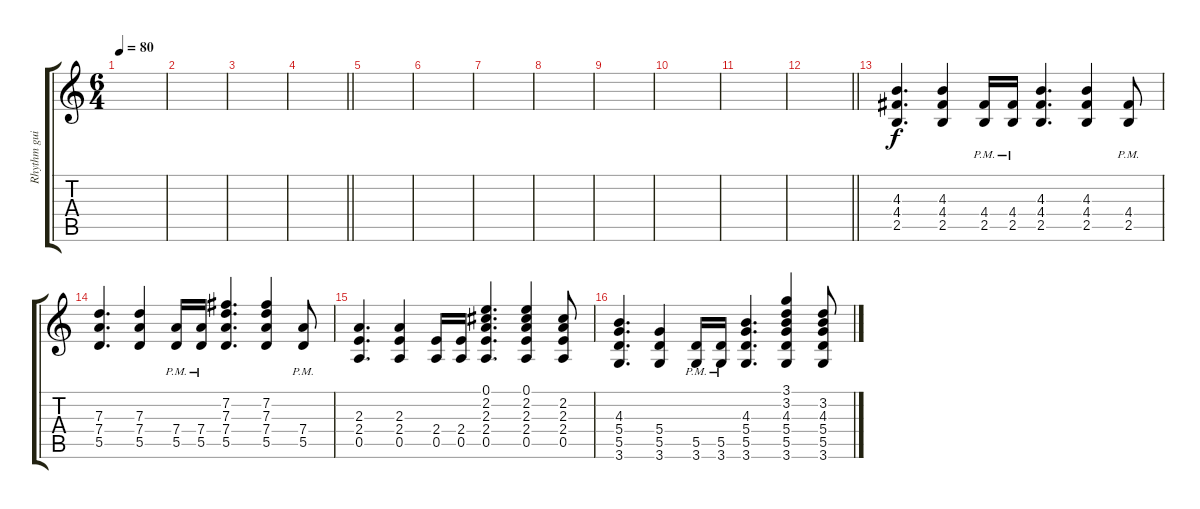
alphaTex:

\track ("Rhythm guitar" "Rhythm gui") {instrument distortionguitar}
\staff {score tabs}
\tuning (E4 B3 G3 D3 A2 E2) {hide}
\ts (6 4)
\tempo 80
\clef g2
\ks c
|
|
|
\barLineRight lightlight
|
\section ("" "")
|
|
|
|
|
|
|
\barLineRight lightlight
|
\section ("" "")
(4.3 4.4 2.5).4{d} (4.3 4.4 2.5).4 (4.4{pm} 2.5{pm}).16 (4.4{pm} 2.5{pm}).16 (4.3 4.4 2.5).4{d} (4.3 4.4 2.5).4 (4.4{pm} 2.5{pm}).8 |
(7.3 7.4 5.5).4{d} (7.3 7.4 5.5).4 (7.4{pm} 5.5{pm}).16 (7.4{pm} 5.5{pm}).16 (7.2 7.3 7.4 5.5).4{d} (7.2 7.3 7.4 5.5).4 (7.4{pm} 5.5{pm}).8 |
(2.3 2.4 0.5).4{d} (2.3 2.4 0.5).4 (2.4 0.5).16 (2.4 0.5).16 (0.1 2.2 2.3 2.4 0.5).4{d} (0.1 2.2 2.3 2.4 0.5).4 (2.2 2.3 2.4 0.5).8 |
(4.3 5.4 5.5 3.6).4{d} (5.4 5.5 3.6).4 (5.5{pm} 3.6{pm}).16 (5.5{pm} 3.6{pm}).16 (4.3 5.4 5.5 3.6).4{d} (3.1 3.2 4.3 5.4 5.5 3.6).4 (3.2 4.3 5.4 5.5 3.6).8
